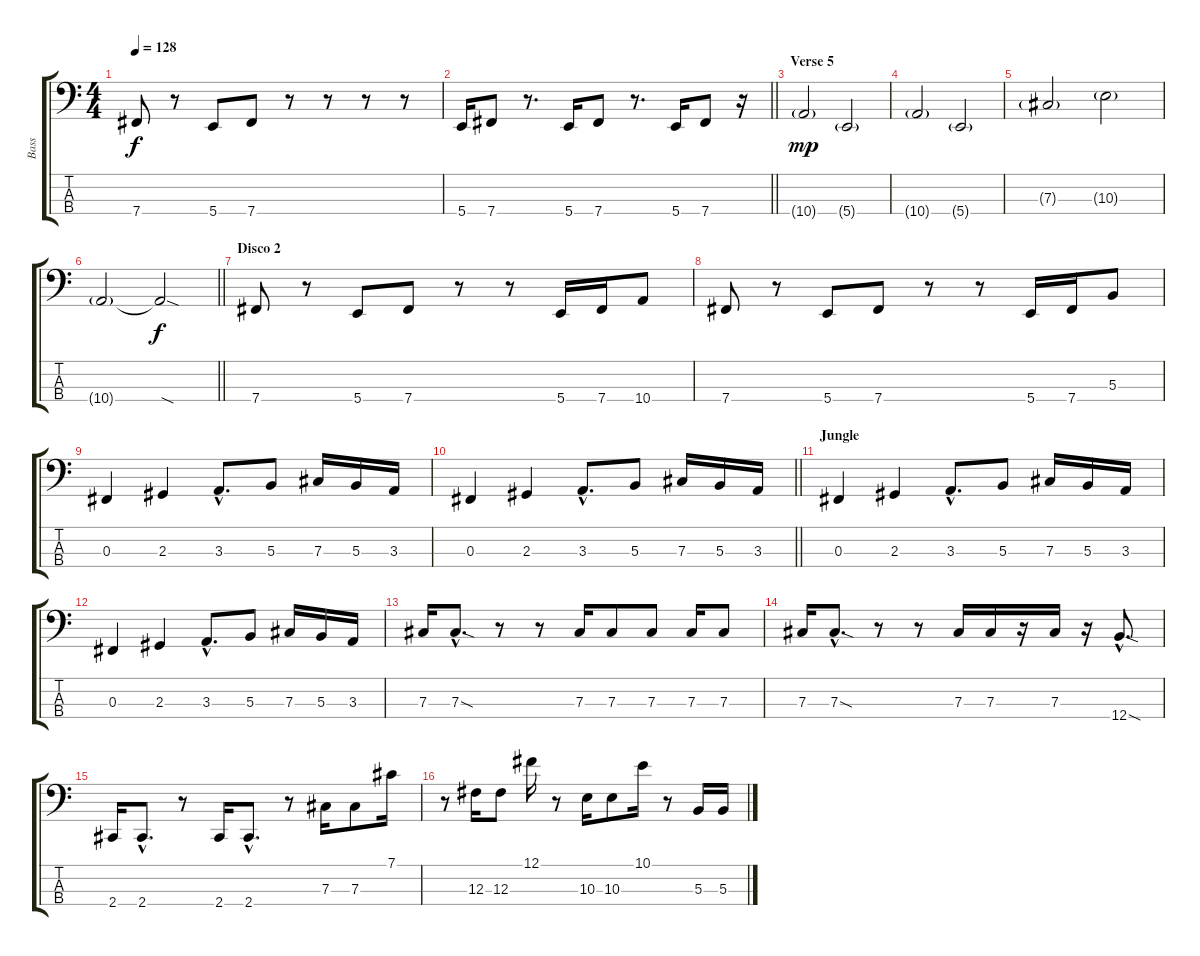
\track ("Bass" "Bass") {instrument electricbasspick}
\staff {score tabs}
\tuning (Gb2 B1 Gb1 B0) {hide}
\ts (4 4)
\tempo 128
\clef f4
\ks c
7.4.8{dy f} r.8 5.4.8 7.4.8 r.8 r.8 r.8 r.8 |
\barLineRight lightlight
5.4.16 7.4.8 r.8{d} 5.4.16 7.4.8 r.8{d} 5.4.16 7.4.8 r.16 |
\section ("" "Verse 5")
10.4{g}.2{dy mp} 5.4{g}.2 |
10.4{g}.2 5.4{g}.2 |
7.3{g}.2 10.3{g}.2 |
\barLineRight lightlight
10.4{g}.2 10.4{sod t}.2{dy f} |
\section ("" "Disco 2")
7.4.8 r.8 5.4.8 7.4.8 r.8 r.8 5.4.16 7.4.16 10.4.8 |
7.4.8 r.8 5.4.8 7.4.8 r.8 r.8 5.4.16 7.4.16 5.3.8 |
0.3.4 2.3.4 3.3{hac}.8{d} 5.3.8 7.3.16 5.3.16 3.3.16 |
\barLineRight lightlight
0.3.4 2.3.4 3.3{hac}.8{d} 5.3.8 7.3.16 5.3.16 3.3.16 |
\section ("" "Jungle")
0.3.4 2.3.4 3.3{hac}.8{d} 5.3.8 7.3.16 5.3.16 3.3.16 |
0.3.4 2.3.4 3.3{hac}.8{d} 5.3.8 7.3.16 5.3.16 3.3.16 |
7.3.16 7.3{sod hac}.8{d} r.8 r.8 7.3.16 7.3.8 7.3.8 7.3.16 7.3.8 |
7.3.16 7.3{sod hac}.8{d} r.8 r.8 7.3.16 7.3.16 r.16 7.3.16 r.16 12.4{sod hac}.8{d} |
2.4.16 2.4{hac}.8{d} r.8 2.4.16 2.4{hac}.8{d} r.8 7.3.16 7.3.8 7.1.16 |
r.8 12.3.16 12.3.8 12.1.16 r.8 10.3.16 10.3.8 10.1.16 r.8 5.3.16 5.3.16
